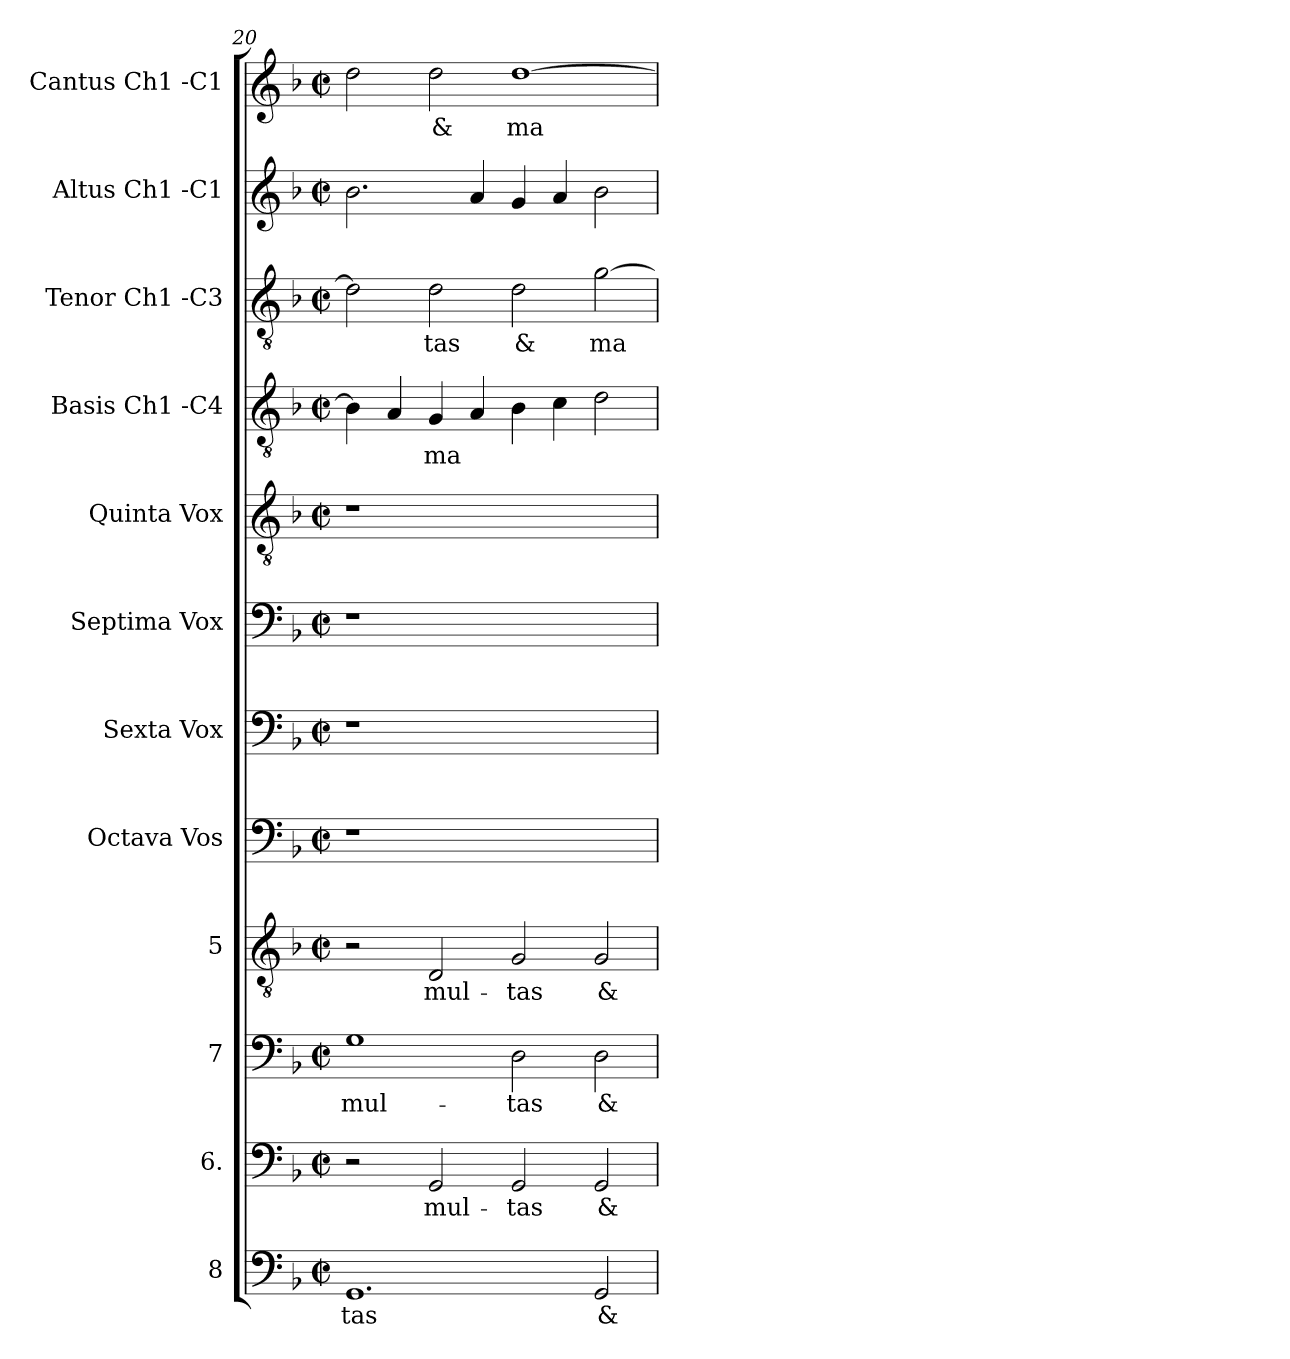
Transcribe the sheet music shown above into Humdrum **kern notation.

**kern	**text	**kern	**text	**kern	**text	**kern	**text	**kern	**kern	**kern	**kern	**kern	**text	**kern	**text	**kern	**text	**kern	**text
*part12	*part12	*part11	*part11	*part10	*part10	*part9	*part9	*part8	*part7	*part6	*part5	*part4	*part4	*part3	*part3	*part2	*part2	*part1	*part1
*staff12	*staff12	*staff11	*staff11	*staff10	*staff10	*staff9	*staff9	*staff8	*staff7	*staff6	*staff5	*staff4	*staff4	*staff3	*staff3	*staff2	*staff2	*staff1	*staff1
*I"8	*	*I"6.	*	*I"7	*	*I"5	*	*I"Octava  Vos	*I"Sexta  Vox	*I"Septima  Vox	*I"Quinta  Vox	*I"Basis  Ch1 -C4	*	*I"Tenor  Ch1 -C3	*	*I"Altus  Ch1 -C1	*	*I"Cantus  Ch1 -C1	*
*	*	*	*	*	*	*	*	*	*	*	*	*I'B	*	*I'T	*	*I'A	*	*I'C	*
*clefF4	*	*clefF4	*	*clefF4	*	*clefGv2	*	*clefF4	*clefF4	*clefF4	*clefGv2	*clefGv2	*	*clefGv2	*	*clefG2	*	*clefG2	*
*k[b-]	*	*k[b-]	*	*k[b-]	*	*k[b-]	*	*k[b-]	*k[b-]	*k[b-]	*k[b-]	*k[b-]	*	*k[b-]	*	*k[b-]	*	*k[b-]	*
*F:	*	*F:	*	*F:	*	*F:	*	*F:	*F:	*F:	*F:	*F:	*	*F:	*	*F:	*	*F:	*
*M2/2	*	*M2/2	*	*M2/2	*	*M2/2	*	*M2/2	*M2/2	*M2/2	*M2/2	*M2/2	*	*M2/2	*	*M2/2	*	*M2/2	*
*met(c|)	*	*met(c|)	*	*met(c|)	*	*met(c|)	*	*met(c|)	*met(c|)	*met(c|)	*met(c|)	*met(c|)	*	*met(c|)	*	*met(c|)	*	*met(c|)	*
=20	=20	=20	=20	=20	=20	=20	=20	=20	=20	=20	=20	=20	=20	=20	=20	=20	=20	=20	=20
!	!LO:LY:b:cj	!	!	!	!LO:LY:b:cj	!	!	!	!	!	!	!	!LO:LY:b:cj	!	!LO:LY:b:cj	!	!LO:LY:b:cj	!	!LO:LY:b:cj
1.GG	-tas	2r	.	1G	mul-	2r	.	1r	1r	1r	1r	4B-\]	.	2d\]	--	2.b-\	--	2dd\	.
!	!	!	!	!	!	!	!	!	!	!	!	!	!LO:LY:b:cj	!	!	!	!	!	!
.	.	.	.	.	.	.	.	.	.	.	.	4A/	.	.	.	.	.	.	.
!	!	!	!LO:LY:b:cj	!	!	!	!LO:LY:b:cj	!	!	!	!	!	!LO:LY:b:cj	!	!LO:LY:b:cj	!	!	!	!LO:LY:b:cj
.	.	2GG/	mul-	.	.	2D/	mul-	.	.	.	.	4G/	ma-	2d\	-tas	.	.	2dd\	&
!	!	!	!	!	!	!	!	!	!	!	!	!	!LO:LY:b:cj	!	!	!	!LO:LY:b:cj	!	!
.	.	.	.	.	.	.	.	.	.	.	.	4A/	--	.	.	4a/	--	.	.
!	!	!	!LO:LY:b:cj	!	!LO:LY:b:cj	!	!LO:LY:b:cj	!	!	!	!	!	!LO:LY:b:cj	!	!LO:LY:b:cj	!	!LO:LY:b:cj	!	!LO:LY:b:cj
.	.	2GG/	-tas	2D\	-tas	2G/	-tas	1ryy	1ryy	1ryy	1ryy	4B-\	--	2d\	&	4g/	--	[>1dd	ma-
!	!	!	!	!	!	!	!	!	!	!	!	!	!LO:LY:b:cj	!	!	!	!LO:LY:b:cj	!	!
.	.	.	.	.	.	.	.	.	.	.	.	4c\	--	.	.	4a/	--	.	.
!	!LO:LY:b:cj	!	!LO:LY:b:cj	!	!LO:LY:b:cj	!	!LO:LY:b:cj	!	!	!	!	!	!LO:LY:b:cj	!	!LO:LY:b:cj	!	!LO:LY:b:cj	!	!
2GG/	&	2GG/	&	2D\	&	2G/	&	.	.	.	.	2d\	--	[>2g\	ma-	2b-\	--	.	.
=	=	=	=	=	=	=	=	=	=	=	=	=	=	=	=	=	=	=	=
*-	*-	*-	*-	*-	*-	*-	*-	*-	*-	*-	*-	*-	*-	*-	*-	*-	*-	*-	*-
